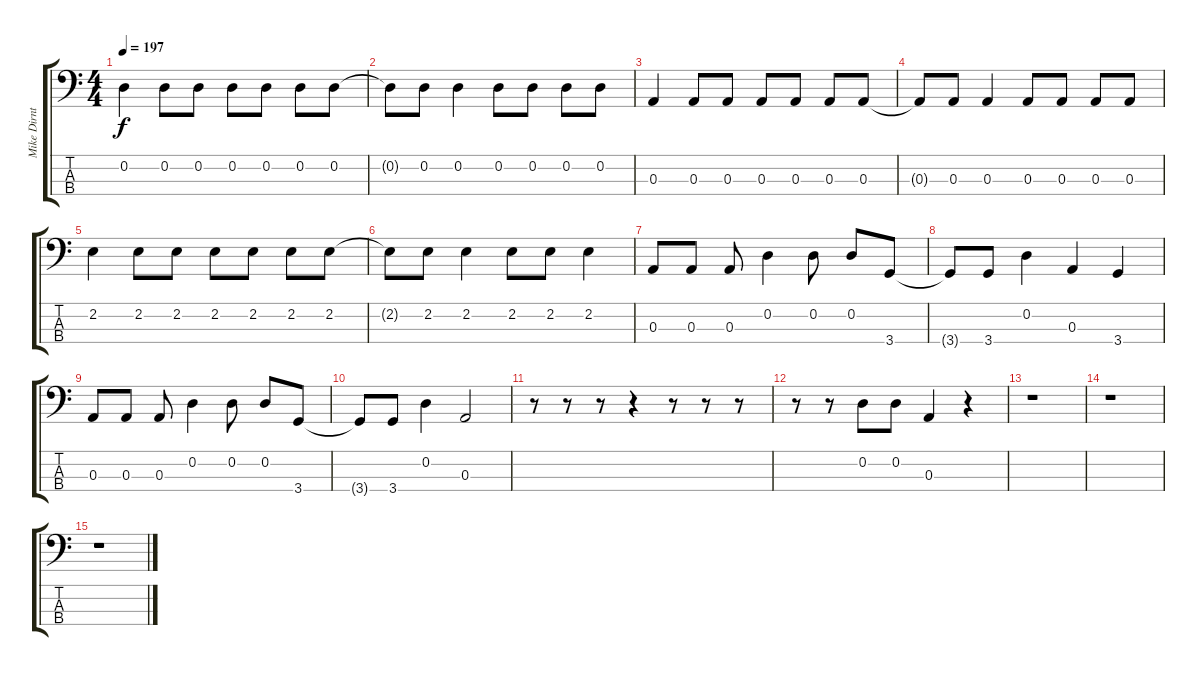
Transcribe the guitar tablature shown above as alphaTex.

\track ("Mike Dirnt (Bass)" "Mike Dirnt") {instrument electricbasspick}
\staff {score tabs}
\tuning (G2 D2 A1 E1) {hide}
\ts (4 4)
\tempo 197
\clef f4
\ks c
0.2.4{dy f} 0.2.8 0.2.8 0.2.8 0.2.8 0.2.8 0.2.8 |
0.2{t}.8 0.2.8 0.2.4 0.2.8 0.2.8 0.2.8 0.2.8 |
0.3.4 0.3.8 0.3.8 0.3.8 0.3.8 0.3.8 0.3.8 |
0.3{t}.8 0.3.8 0.3.4 0.3.8 0.3.8 0.3.8 0.3.8 |
2.2.4 2.2.8 2.2.8 2.2.8 2.2.8 2.2.8 2.2.8 |
2.2{t}.8 2.2.8 2.2.4 2.2.8 2.2.8 2.2.4 |
0.3.8 0.3.8 0.3.8 0.2.4 0.2.8 0.2.8 3.4.8 |
3.4{t}.8 3.4.8 0.2.4 0.3.4 3.4.4 |
0.3.8 0.3.8 0.3.8 0.2.4 0.2.8 0.2.8 3.4.8 |
3.4{t}.8 3.4.8 0.2.4 0.3.2 |
r.8 r.8 r.8 r.4 r.8 r.8 r.8 |
r.8 r.8 0.2.8 0.2.8 0.3.4 r.4 |
r.1 |
r.1 |
r.1
